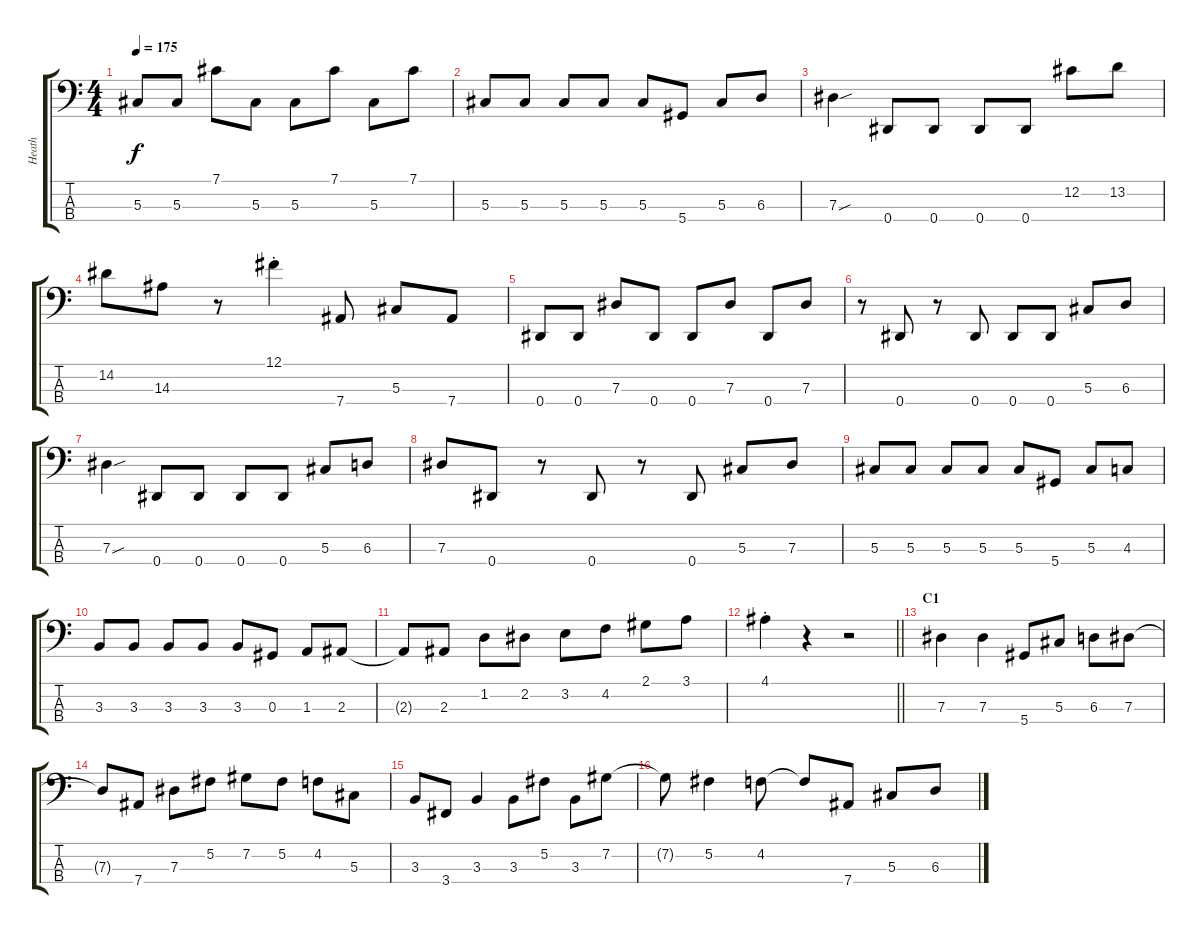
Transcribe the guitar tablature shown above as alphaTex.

\track ("Heath" "Heath") {instrument electricbasspick}
\staff {score tabs}
\tuning (Gb2 Db2 Ab1 Eb1) {hide}
\ts (4 4)
\tempo 175
\clef f4
\ks c
5.3.8{dy f} 5.3.8 7.1.8 5.3.8 5.3.8 7.1.8 5.3.8 7.1.8 |
5.3.8 5.3.8 5.3.8 5.3.8 5.3.8 5.4.8 5.3.8 6.3.8 |
7.3{sou}.4 0.4.8 0.4.8 0.4.8 0.4.8 12.2.8 13.2.8 |
14.2.8 14.3.8 r.8 12.1{st}.4 7.4.8 5.3.8 7.4.8 |
0.4.8 0.4.8 7.3.8 0.4.8 0.4.8 7.3.8 0.4.8 7.3.8 |
r.8 0.4.8 r.8 0.4.8 0.4.8 0.4.8 5.3.8 6.3.8 |
7.3{sou}.4 0.4.8 0.4.8 0.4.8 0.4.8 5.3.8 6.3.8 |
7.3.8 0.4.8 r.8 0.4.8 r.8 0.4.8 5.3.8 7.3.8 |
5.3.8 5.3.8 5.3.8 5.3.8 5.3.8 5.4.8 5.3.8 4.3.8 |
3.3.8 3.3.8 3.3.8 3.3.8 3.3.8 0.3.8 1.3.8 2.3.8 |
2.3{t}.8 2.3.8 1.2.8 2.2.8 3.2.8 4.2.8 2.1.8 3.1.8 |
\barLineRight lightlight
4.1{st}.4 r.4 r.2 |
\section ("" "C1")
7.3.4 7.3.4 5.4.8 5.3.8 6.3.8 7.3.8 |
7.3{t}.8 7.4.8 7.3.8 5.2.8 7.2.8 5.2.8 4.2.8 5.3.8 |
3.3.8 3.4.8 3.3.4 3.3.8 5.2.8 3.3.8 7.2.8 |
7.2{t}.8 5.2.4 4.2.8 4.2{t}.8 7.4.8 5.3.8 6.3.8
